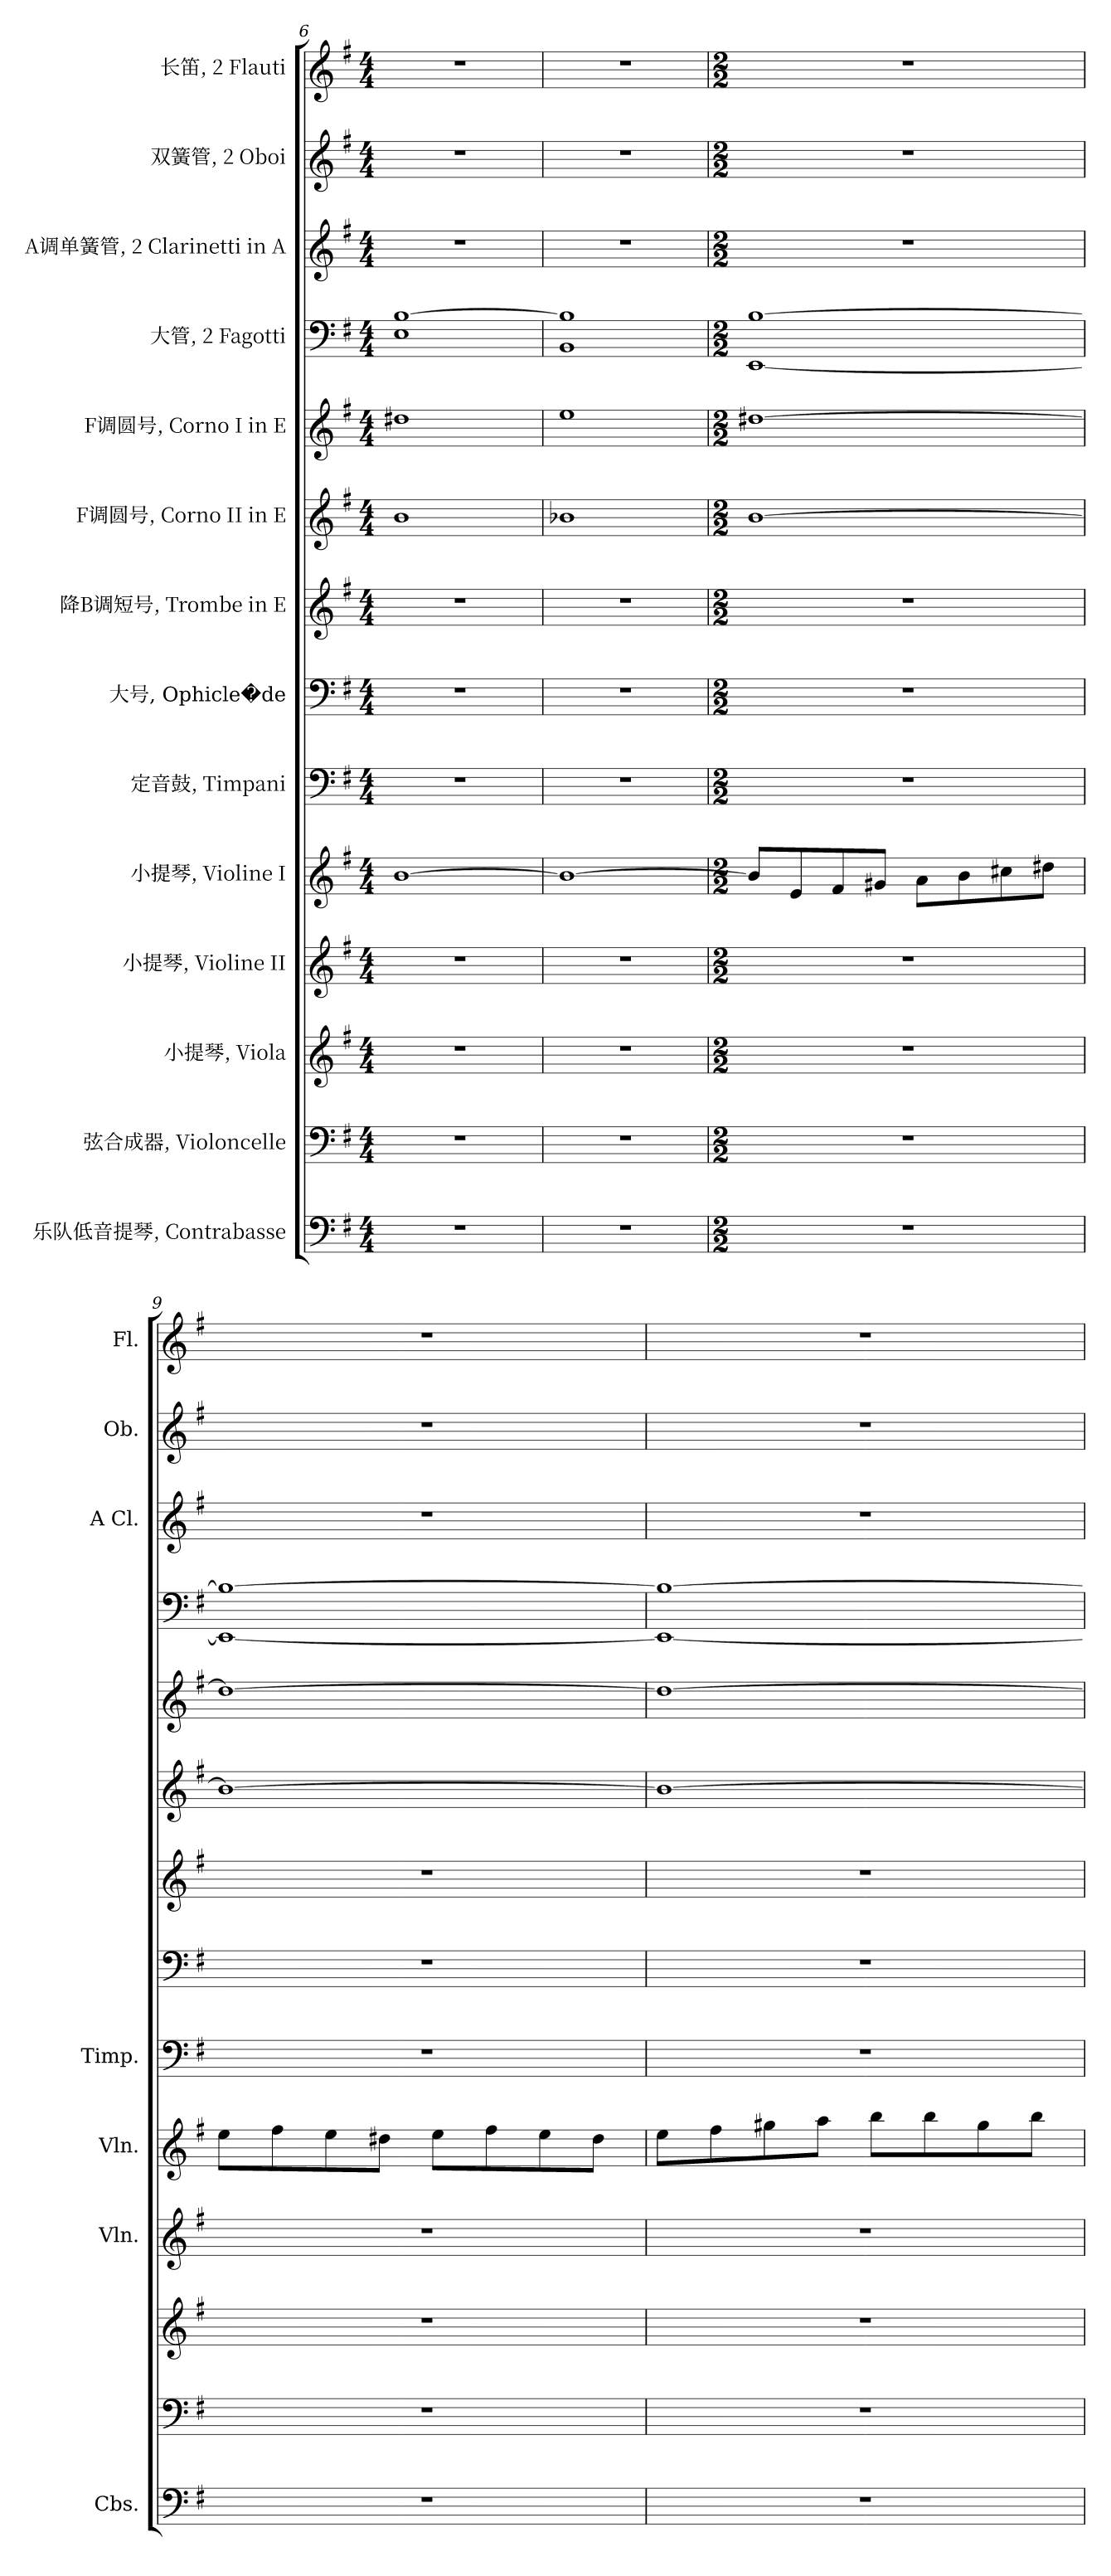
**kern	**kern	**kern	**kern	**kern	**kern	**kern	**kern	**kern	**kern	**kern	**kern	**kern	**kern
*part14	*part13	*part12	*part11	*part10	*part9	*part8	*part7	*part6	*part5	*part4	*part3	*part2	*part1
*staff14	*staff13	*staff12	*staff11	*staff10	*staff9	*staff8	*staff7	*staff6	*staff5	*staff4	*staff3	*staff2	*staff1
*I"乐队低音提琴, Contrabasse	*I"弦合成器, Violoncelle	*I"小提琴, Viola	*I"小提琴, Violine II	*I"小提琴, Violine I	*I"定音鼓, Timpani	*I"大号, Ophicle�de	*I"降B调短号, Trombe in E	*I"F调圆号, Corno II in E	*I"F调圆号, Corno I in E	*I"大管, 2 Fagotti	*I"A调单簧管, 2 Clarinetti in A	*I"双簧管, 2 Oboi	*I"长笛, 2 Flauti
*I'Cbs.	*	*	*I'Vln.	*I'Vln.	*I'Timp.	*	*	*	*	*	*I'A Cl.	*I'Ob.	*I'Fl.
*clefF4	*clefF4	*clefG2	*clefG2	*clefG2	*clefF4	*clefF4	*clefG2	*clefG2	*clefG2	*clefF4	*clefG2	*clefG2	*clefG2
*ITrd7c12	*	*	*	*	*	*	*ITrd1c2	*ITrd4c7	*ITrd4c7	*	*ITrd1c2	*	*
*k[f#]	*k[f#]	*k[f#]	*k[f#]	*k[f#]	*k[f#]	*k[f#]	*k[b-]	*k[]	*k[]	*k[f#]	*k[b-]	*k[f#]	*k[f#]
*M4/4	*M4/4	*M4/4	*M4/4	*M4/4	*M4/4	*M4/4	*M4/4	*M4/4	*M4/4	*M4/4	*M4/4	*M4/4	*M4/4
*MM70	*MM70	*MM70	*MM70	*MM70	*MM70	*MM70	*MM70	*MM70	*MM70	*MM70	*MM70	*MM70	*MM70
=6	=6	=6	=6	=6	=6	=6	=6	=6	=6	=6	=6	=6	=6
*	*	*	*	*	*	*	*	*	*	*^	*	*	*
1r	1r	1r	1r	[1b	1r	1r	1r	1e	1g#X	[1B	1E	1r	1r	1r
=7	=7	=7	=7	=7	=7	=7	=7	=7	=7	=7	=7	=7	=7	=7
1r	1r	1r	1r	1b_	1r	1r	1r	1e-X	1a	1B]	1BB	1r	1r	1r
*	*	*	*	*	*	*	*	*	*	*v	*v	*	*	*
!!LO:PB:g=z
=8	=8	=8	=8	=8	=8	=8	=8	=8	=8	=8	=8	=8	=8
*M2/2	*M2/2	*M2/2	*M2/2	*M2/2	*M2/2	*M2/2	*M2/2	*M2/2	*M2/2	*M2/2	*M2/2	*M2/2	*M2/2
*	*	*	*	*	*	*	*	*	*	*	*	*	*MM220
1r	1r	1r	1r	8b/L]	1r	1r	1r	[1e	[1g#X	[1EE [1B	1r	1r	1r
.	.	.	.	8e/	.	.	.	.	.	.	.	.	.
.	.	.	.	8f#/	.	.	.	.	.	.	.	.	.
.	.	.	.	8g#X/J	.	.	.	.	.	.	.	.	.
.	.	.	.	8a\L	.	.	.	.	.	.	.	.	.
.	.	.	.	8b\	.	.	.	.	.	.	.	.	.
.	.	.	.	8cc#X\	.	.	.	.	.	.	.	.	.
.	.	.	.	8dd#X\J	.	.	.	.	.	.	.	.	.
=9	=9	=9	=9	=9	=9	=9	=9	=9	=9	=9	=9	=9	=9
1r	1r	1r	1r	8ee\L	1r	1r	1r	1e_	1g#_	1EE_ 1B_	1r	1r	1r
.	.	.	.	8ff#\	.	.	.	.	.	.	.	.	.
.	.	.	.	8ee\	.	.	.	.	.	.	.	.	.
.	.	.	.	8dd#X\J	.	.	.	.	.	.	.	.	.
.	.	.	.	8ee\L	.	.	.	.	.	.	.	.	.
.	.	.	.	8ff#\	.	.	.	.	.	.	.	.	.
.	.	.	.	8ee\	.	.	.	.	.	.	.	.	.
.	.	.	.	8dd#\J	.	.	.	.	.	.	.	.	.
=10	=10	=10	=10	=10	=10	=10	=10	=10	=10	=10	=10	=10	=10
1r	1r	1r	1r	8ee\L	1r	1r	1r	1e_	1g#_	1EE_ 1B_	1r	1r	1r
.	.	.	.	8ff#\	.	.	.	.	.	.	.	.	.
.	.	.	.	8gg#X\	.	.	.	.	.	.	.	.	.
.	.	.	.	8aa\J	.	.	.	.	.	.	.	.	.
.	.	.	.	8bb\L	.	.	.	.	.	.	.	.	.
.	.	.	.	8bb\	.	.	.	.	.	.	.	.	.
.	.	.	.	8gg#\	.	.	.	.	.	.	.	.	.
.	.	.	.	8bb\J	.	.	.	.	.	.	.	.	.
=	=	=	=	=	=	=	=	=	=	=	=	=	=
*-	*-	*-	*-	*-	*-	*-	*-	*-	*-	*-	*-	*-	*-
